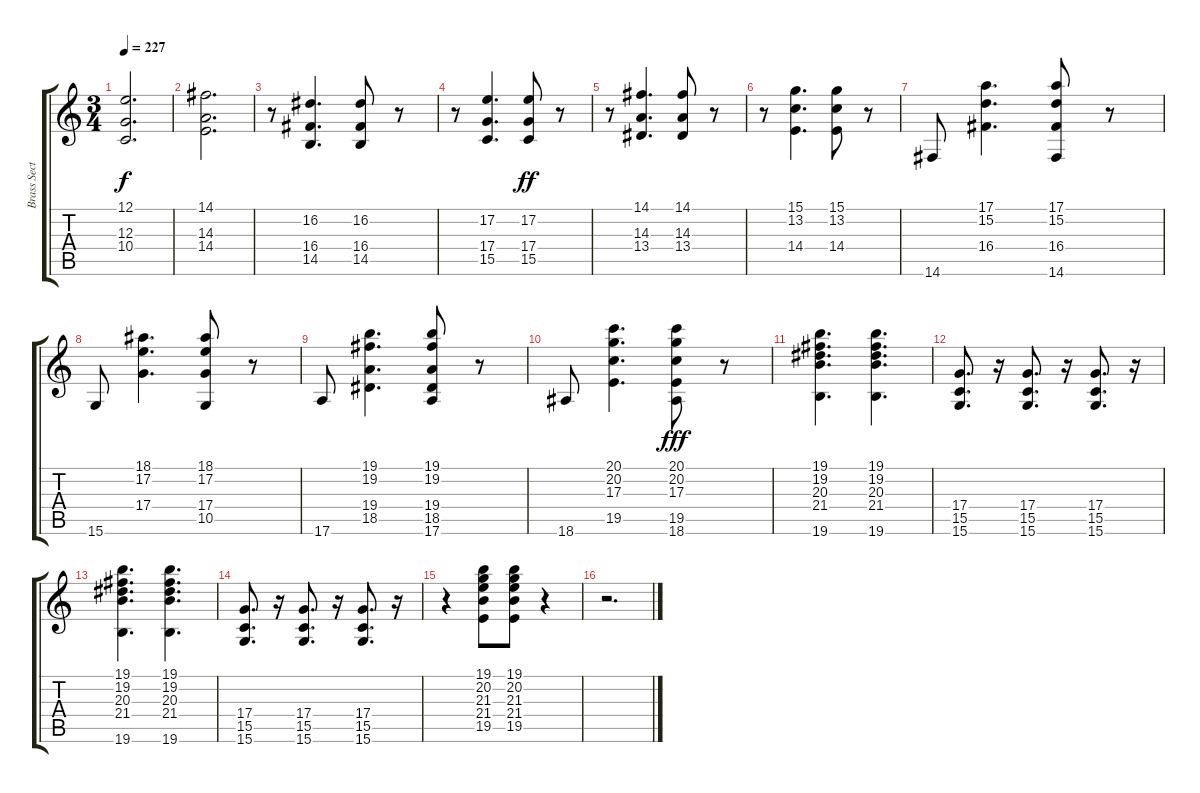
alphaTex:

\track ("Brass Section" "Brass Sect") {instrument brasssection}
\staff {score tabs}
\tuning (E4 B3 G3 D3 A2 E2) {hide}
\ts (3 4)
\tempo 227
\clef g2
\ks c
(12.1 12.3 10.4).2{d dy f} |
(14.1 14.3 14.4).2{d} |
r.8 (16.2 16.4 14.5).4{d} (16.2 16.4 14.5).8 r.8 |
r.8 (17.2 17.4 15.5).4{d} (17.2 17.4 15.5).8{dy ff} r.8 |
r.8 (14.1 14.3 13.4).4{d} (14.1 14.3 13.4).8 r.8 |
r.8 (15.1 13.2 14.4).4{d} (15.1 13.2 14.4).8 r.8 |
14.6.8 (17.1 15.2 16.4).4{d} (17.1 15.2 16.4 14.6).8 r.8 |
15.6.8 (18.1 17.2 17.4).4{d} (18.1 17.2 17.4 10.5).8 r.8 |
17.6.8 (19.1 19.2 19.4 18.5).4{d} (19.1 19.2 19.4 18.5 17.6).8 r.8 |
18.6.8 (20.1 20.2 17.3 19.5).4{d} (20.1 20.2 17.3 19.5 18.6).8{dy fff} r.8 |
(19.1 19.2 20.3 21.4 19.6).4{d} (19.1 19.2 20.3 21.4 19.6).4{d} |
(17.4 15.5 15.6).8{d} r.16 (17.4 15.5 15.6).8{d} r.16 (17.4 15.5 15.6).8{d} r.16 |
(19.1 19.2 20.3 21.4 19.6).4{d} (19.1 19.2 20.3 21.4 19.6).4{d} |
(17.4 15.5 15.6).8{d} r.16 (17.4 15.5 15.6).8{d} r.16 (17.4 15.5 15.6).8{d} r.16 |
r.4 (19.1 20.2 21.3 21.4 19.5).8 (19.1 20.2 21.3 21.4 19.5).8 r.4 |
r.2{d}
